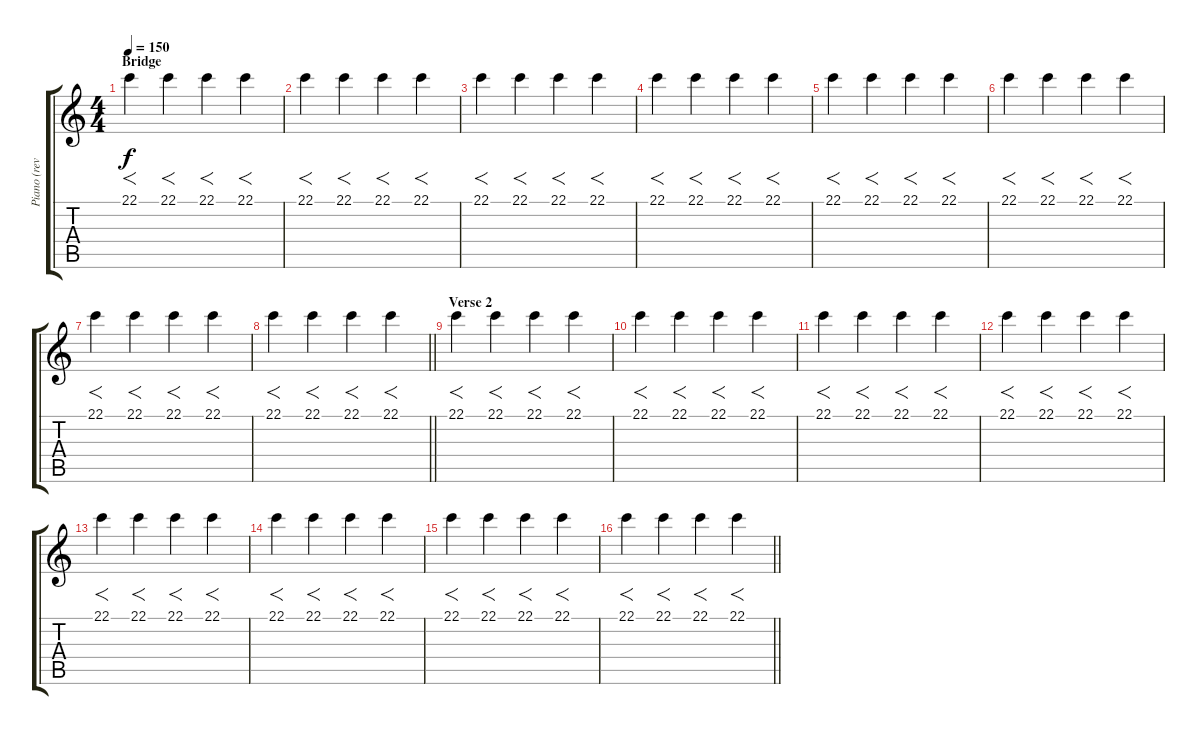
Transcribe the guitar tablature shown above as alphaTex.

\track ("Piano (reversed)" "Piano (rev") {instrument brightacousticpiano}
\staff {score tabs}
\tuning (D4 A3 F3 C3 G2 D2) {hide}
\ts (4 4)
\section ("" "Bridge")
\tempo 150
\clef g2
\ks c
22.1.4{f dy f} 22.1.4{f} 22.1.4{f} 22.1.4{f} |
22.1.4{f} 22.1.4{f} 22.1.4{f} 22.1.4{f} |
22.1.4{f} 22.1.4{f} 22.1.4{f} 22.1.4{f} |
22.1.4{f} 22.1.4{f} 22.1.4{f} 22.1.4{f} |
22.1.4{f} 22.1.4{f} 22.1.4{f} 22.1.4{f} |
22.1.4{f} 22.1.4{f} 22.1.4{f} 22.1.4{f} |
22.1.4{f} 22.1.4{f} 22.1.4{f} 22.1.4{f} |
\barLineRight lightlight
22.1.4{f} 22.1.4{f} 22.1.4{f} 22.1.4{f} |
\section ("" "Verse 2")
22.1.4{f} 22.1.4{f} 22.1.4{f} 22.1.4{f} |
22.1.4{f} 22.1.4{f} 22.1.4{f} 22.1.4{f} |
22.1.4{f} 22.1.4{f} 22.1.4{f} 22.1.4{f} |
22.1.4{f} 22.1.4{f} 22.1.4{f} 22.1.4{f} |
22.1.4{f} 22.1.4{f} 22.1.4{f} 22.1.4{f} |
22.1.4{f} 22.1.4{f} 22.1.4{f} 22.1.4{f} |
22.1.4{f} 22.1.4{f} 22.1.4{f} 22.1.4{f} |
\barLineRight lightlight
22.1.4{f} 22.1.4{f} 22.1.4{f} 22.1.4{f}
